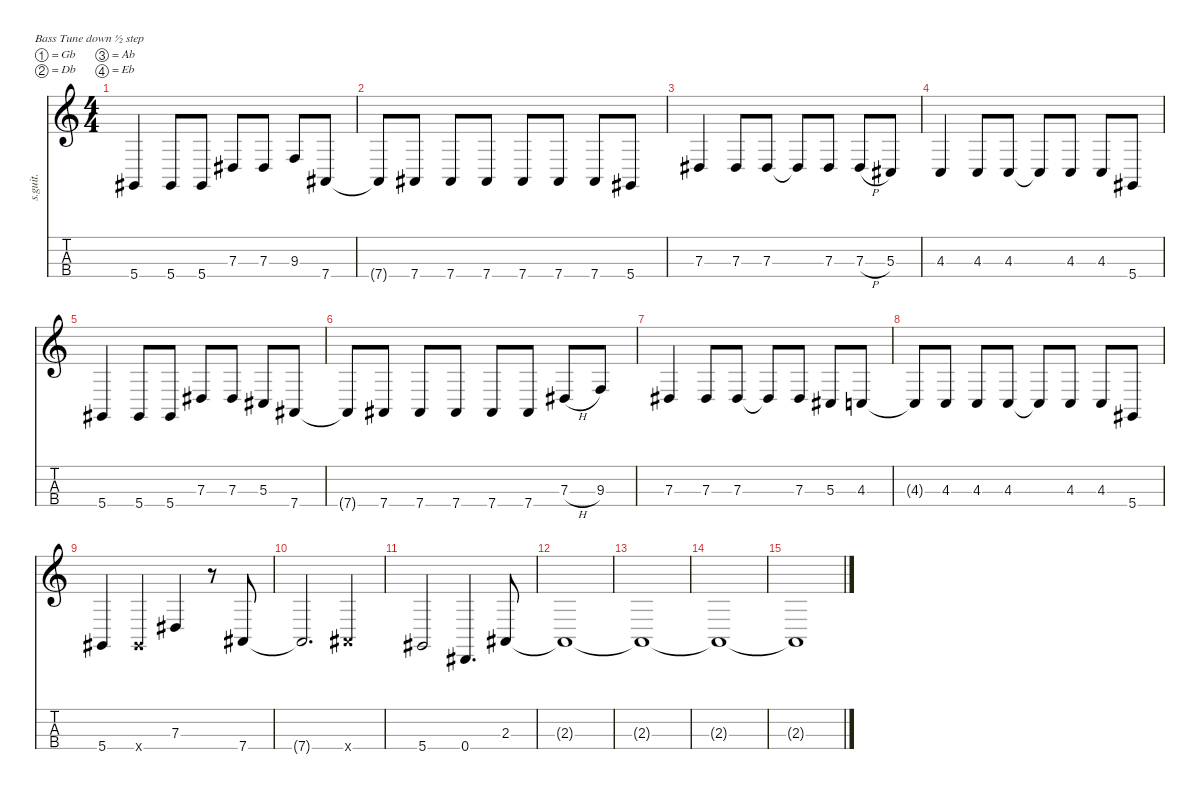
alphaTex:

\defaultSystemsLayout 4
\hideDynamics
\bracketExtendMode nobrackets
\track ("Mike Dirnt" "s.guit.") {instrument electricbasspick}
\staff {score tabs}
\tuning (Gb2 Db2 Ab1 Eb1)
\ts (4 4)
\tempo (175 hide)
\clef g2
\ks c
5.4{acc #}.4{lyrics (0 "") lyrics (1 "") lyrics (2 "") lyrics (3 "") lyrics (4 "") dy fff} 5.4{acc #}.8{lyrics (0 "") lyrics (1 "") lyrics (2 "") lyrics (3 "") lyrics (4 "")} 5.4{acc #}.8{lyrics (0 "") lyrics (1 "") lyrics (2 "") lyrics (3 "") lyrics (4 "")} 7.3{acc #}.8{lyrics (0 "") lyrics (1 "") lyrics (2 "") lyrics (3 "") lyrics (4 "")} 7.3{acc #}.8{lyrics (0 "") lyrics (1 "") lyrics (2 "") lyrics (3 "") lyrics (4 "")} 9.3.8{lyrics (0 "") lyrics (1 "") lyrics (2 "") lyrics (3 "") lyrics (4 "")} 7.4{acc #}.8{lyrics (0 "") lyrics (1 "") lyrics (2 "") lyrics (3 "") lyrics (4 "")} |
7.4{t acc #}.8{lyrics (0 "") lyrics (1 "") lyrics (2 "") lyrics (3 "") lyrics (4 "")} 7.4{acc #}.8{lyrics (0 "") lyrics (1 "") lyrics (2 "") lyrics (3 "") lyrics (4 "")} 7.4{acc #}.8{lyrics (0 "") lyrics (1 "") lyrics (2 "") lyrics (3 "") lyrics (4 "")} 7.4{acc #}.8{lyrics (0 "") lyrics (1 "") lyrics (2 "") lyrics (3 "") lyrics (4 "")} 7.4{acc #}.8{lyrics (0 "") lyrics (1 "") lyrics (2 "") lyrics (3 "") lyrics (4 "")} 7.4{acc #}.8{lyrics (0 "") lyrics (1 "") lyrics (2 "") lyrics (3 "") lyrics (4 "")} 7.4{acc #}.8{lyrics (0 "") lyrics (1 "") lyrics (2 "") lyrics (3 "") lyrics (4 "")} 5.4{acc #}.8{lyrics (0 "") lyrics (1 "") lyrics (2 "") lyrics (3 "") lyrics (4 "")} |
7.3{acc #}.4{lyrics (0 "") lyrics (1 "") lyrics (2 "") lyrics (3 "") lyrics (4 "")} 7.3{acc #}.8{lyrics (0 "") lyrics (1 "") lyrics (2 "") lyrics (3 "") lyrics (4 "")} 7.3{acc #}.8{lyrics (0 "") lyrics (1 "") lyrics (2 "") lyrics (3 "") lyrics (4 "")} 7.3{t acc #}.8{lyrics (0 "") lyrics (1 "") lyrics (2 "") lyrics (3 "") lyrics (4 "")} 7.3{acc #}.8{lyrics (0 "") lyrics (1 "") lyrics (2 "") lyrics (3 "") lyrics (4 "")} 7.3{h acc #}.8{lyrics (0 "") lyrics (1 "") lyrics (2 "") lyrics (3 "") lyrics (4 "")} 5.3{acc #}.8{lyrics (0 "") lyrics (1 "") lyrics (2 "") lyrics (3 "") lyrics (4 "")} |
4.3.4{lyrics (0 "") lyrics (1 "") lyrics (2 "") lyrics (3 "") lyrics (4 "")} 4.3.8{lyrics (0 "") lyrics (1 "") lyrics (2 "") lyrics (3 "") lyrics (4 "")} 4.3.8{lyrics (0 "") lyrics (1 "") lyrics (2 "") lyrics (3 "") lyrics (4 "")} 4.3{t}.8{lyrics (0 "") lyrics (1 "") lyrics (2 "") lyrics (3 "") lyrics (4 "")} 4.3.8{lyrics (0 "") lyrics (1 "") lyrics (2 "") lyrics (3 "") lyrics (4 "")} 4.3.8{lyrics (0 "") lyrics (1 "") lyrics (2 "") lyrics (3 "") lyrics (4 "")} 5.4{acc #}.8{lyrics (0 "") lyrics (1 "") lyrics (2 "") lyrics (3 "") lyrics (4 "")} |
5.4{acc #}.4{lyrics (0 "") lyrics (1 "") lyrics (2 "") lyrics (3 "") lyrics (4 "")} 5.4{acc #}.8{lyrics (0 "") lyrics (1 "") lyrics (2 "") lyrics (3 "") lyrics (4 "")} 5.4{acc #}.8{lyrics (0 "") lyrics (1 "") lyrics (2 "") lyrics (3 "") lyrics (4 "")} 7.3{acc #}.8{lyrics (0 "") lyrics (1 "") lyrics (2 "") lyrics (3 "") lyrics (4 "")} 7.3{acc #}.8{lyrics (0 "") lyrics (1 "") lyrics (2 "") lyrics (3 "") lyrics (4 "")} 5.3{acc #}.8{lyrics (0 "") lyrics (1 "") lyrics (2 "") lyrics (3 "") lyrics (4 "")} 7.4{acc #}.8{lyrics (0 "") lyrics (1 "") lyrics (2 "") lyrics (3 "") lyrics (4 "")} |
7.4{t acc #}.8{lyrics (0 "") lyrics (1 "") lyrics (2 "") lyrics (3 "") lyrics (4 "")} 7.4{acc #}.8{lyrics (0 "") lyrics (1 "") lyrics (2 "") lyrics (3 "") lyrics (4 "")} 7.4{acc #}.8{lyrics (0 "") lyrics (1 "") lyrics (2 "") lyrics (3 "") lyrics (4 "")} 7.4{acc #}.8{lyrics (0 "") lyrics (1 "") lyrics (2 "") lyrics (3 "") lyrics (4 "")} 7.4{acc #}.8{lyrics (0 "") lyrics (1 "") lyrics (2 "") lyrics (3 "") lyrics (4 "")} 7.4{acc #}.8{lyrics (0 "") lyrics (1 "") lyrics (2 "") lyrics (3 "") lyrics (4 "")} 7.3{h acc #}.8{lyrics (0 "") lyrics (1 "") lyrics (2 "") lyrics (3 "") lyrics (4 "")} 9.3.8{lyrics (0 "") lyrics (1 "") lyrics (2 "") lyrics (3 "") lyrics (4 "")} |
7.3{acc #}.4{lyrics (0 "") lyrics (1 "") lyrics (2 "") lyrics (3 "") lyrics (4 "")} 7.3{acc #}.8{lyrics (0 "") lyrics (1 "") lyrics (2 "") lyrics (3 "") lyrics (4 "")} 7.3{acc #}.8{lyrics (0 "") lyrics (1 "") lyrics (2 "") lyrics (3 "") lyrics (4 "")} 7.3{t acc #}.8{lyrics (0 "") lyrics (1 "") lyrics (2 "") lyrics (3 "") lyrics (4 "")} 7.3{acc #}.8{lyrics (0 "") lyrics (1 "") lyrics (2 "") lyrics (3 "") lyrics (4 "")} 5.3{acc #}.8{lyrics (0 "") lyrics (1 "") lyrics (2 "") lyrics (3 "") lyrics (4 "")} 4.3.8{lyrics (0 "") lyrics (1 "") lyrics (2 "") lyrics (3 "") lyrics (4 "")} |
4.3{t}.8{lyrics (0 "") lyrics (1 "") lyrics (2 "") lyrics (3 "") lyrics (4 "")} 4.3.8{lyrics (0 "") lyrics (1 "") lyrics (2 "") lyrics (3 "") lyrics (4 "")} 4.3.8{lyrics (0 "") lyrics (1 "") lyrics (2 "") lyrics (3 "") lyrics (4 "")} 4.3.8{lyrics (0 "") lyrics (1 "") lyrics (2 "") lyrics (3 "") lyrics (4 "")} 4.3{t}.8{lyrics (0 "") lyrics (1 "") lyrics (2 "") lyrics (3 "") lyrics (4 "")} 4.3.8{lyrics (0 "") lyrics (1 "") lyrics (2 "") lyrics (3 "") lyrics (4 "")} 4.3.8{lyrics (0 "") lyrics (1 "") lyrics (2 "") lyrics (3 "") lyrics (4 "")} 5.4{acc #}.8{lyrics (0 "") lyrics (1 "") lyrics (2 "") lyrics (3 "") lyrics (4 "")} |
5.4{acc #}.4{lyrics (0 "") lyrics (1 "") lyrics (2 "") lyrics (3 "") lyrics (4 "")} 5.4{x acc #}.4{lyrics (0 "") lyrics (1 "") lyrics (2 "") lyrics (3 "") lyrics (4 "")} 7.3{acc #}.4{lyrics (0 "") lyrics (1 "") lyrics (2 "") lyrics (3 "") lyrics (4 "")} r.8 7.4{acc #}.8{lyrics (0 "") lyrics (1 "") lyrics (2 "") lyrics (3 "") lyrics (4 "")} |
7.4{t acc #}.2{d lyrics (0 "") lyrics (1 "") lyrics (2 "") lyrics (3 "") lyrics (4 "")} 7.4{x acc #}.4{lyrics (0 "") lyrics (1 "") lyrics (2 "") lyrics (3 "") lyrics (4 "")} |
5.4{acc #}.2{lyrics (0 "") lyrics (1 "") lyrics (2 "") lyrics (3 "") lyrics (4 "")} 0.4{acc #}.4{d lyrics (0 "") lyrics (1 "") lyrics (2 "") lyrics (3 "") lyrics (4 "")} 2.3{acc #}.8{lyrics (0 "") lyrics (1 "") lyrics (2 "") lyrics (3 "") lyrics (4 "")} |
2.3{t acc #}.1{lyrics (0 "") lyrics (1 "") lyrics (2 "") lyrics (3 "") lyrics (4 "")} |
2.3{t acc #}.1{lyrics (0 "") lyrics (1 "") lyrics (2 "") lyrics (3 "") lyrics (4 "")} |
2.3{t acc #}.1{lyrics (0 "") lyrics (1 "") lyrics (2 "") lyrics (3 "") lyrics (4 "") dy f} |
2.3{t acc #}.1{lyrics (0 "") lyrics (1 "") lyrics (2 "") lyrics (3 "") lyrics (4 "")}
